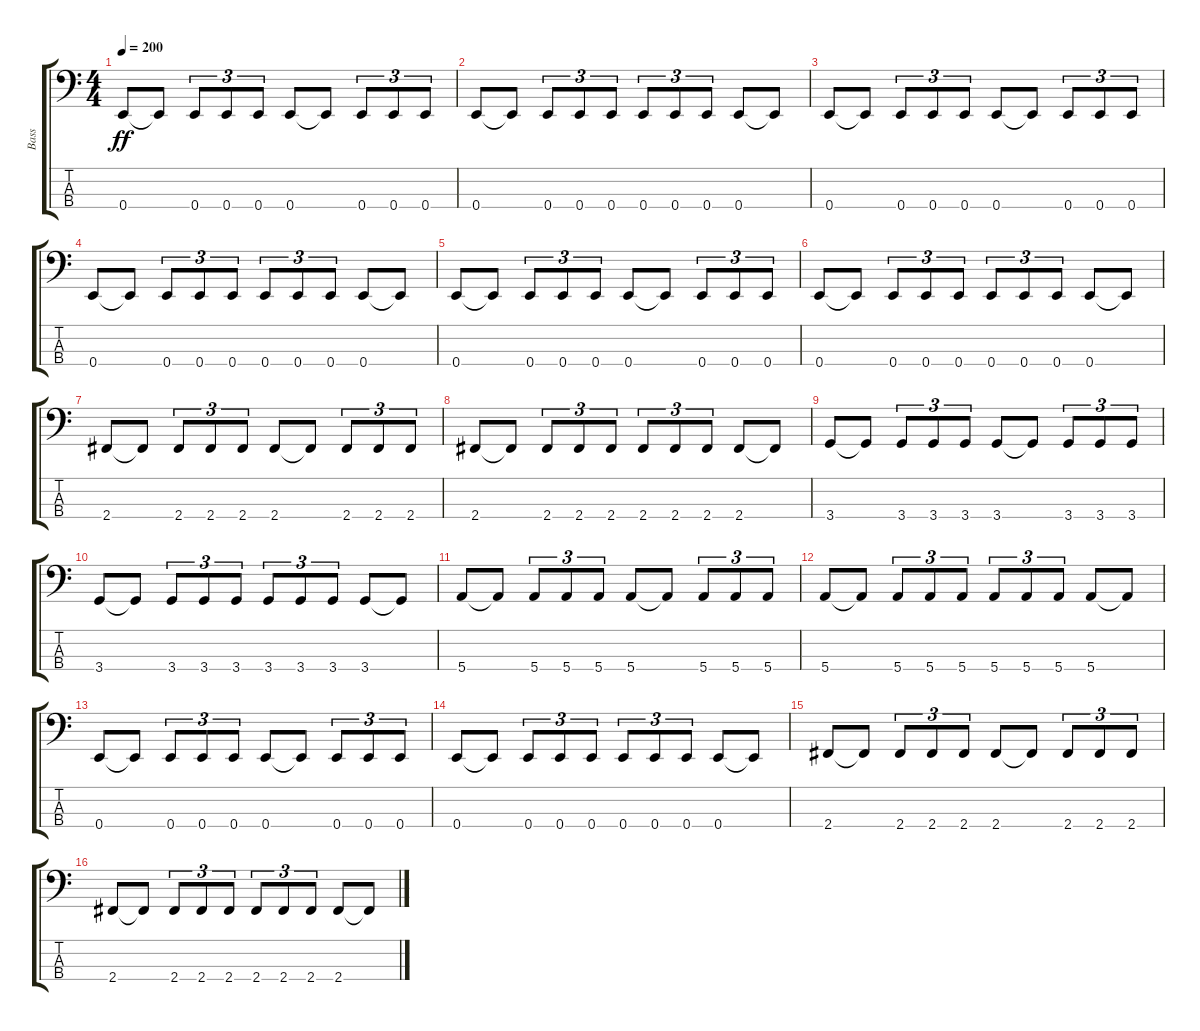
\track ("Bass" "Bass") {instrument electricbassfinger}
\staff {score tabs}
\tuning (G2 D2 A1 E1) {hide}
\ts (4 4)
\tempo 200
\clef f4
\ks c
0.4.8{dy ff} 0.4{t}.8 0.4.8{tu (3 2)} 0.4.8{tu (3 2)} 0.4.8{tu (3 2)} 0.4.8 0.4{t}.8 0.4.8{tu (3 2)} 0.4.8{tu (3 2)} 0.4.8{tu (3 2)} |
0.4.8 0.4{t}.8 0.4.8{tu (3 2)} 0.4.8{tu (3 2)} 0.4.8{tu (3 2)} 0.4.8{tu (3 2)} 0.4.8{tu (3 2)} 0.4.8{tu (3 2)} 0.4.8 0.4{t}.8 |
0.4.8 0.4{t}.8 0.4.8{tu (3 2)} 0.4.8{tu (3 2)} 0.4.8{tu (3 2)} 0.4.8 0.4{t}.8 0.4.8{tu (3 2)} 0.4.8{tu (3 2)} 0.4.8{tu (3 2)} |
0.4.8 0.4{t}.8 0.4.8{tu (3 2)} 0.4.8{tu (3 2)} 0.4.8{tu (3 2)} 0.4.8{tu (3 2)} 0.4.8{tu (3 2)} 0.4.8{tu (3 2)} 0.4.8 0.4{t}.8 |
0.4.8 0.4{t}.8 0.4.8{tu (3 2)} 0.4.8{tu (3 2)} 0.4.8{tu (3 2)} 0.4.8 0.4{t}.8 0.4.8{tu (3 2)} 0.4.8{tu (3 2)} 0.4.8{tu (3 2)} |
0.4.8 0.4{t}.8 0.4.8{tu (3 2)} 0.4.8{tu (3 2)} 0.4.8{tu (3 2)} 0.4.8{tu (3 2)} 0.4.8{tu (3 2)} 0.4.8{tu (3 2)} 0.4.8 0.4{t}.8 |
2.4.8 2.4{t}.8 2.4.8{tu (3 2)} 2.4.8{tu (3 2)} 2.4.8{tu (3 2)} 2.4.8 2.4{t}.8 2.4.8{tu (3 2)} 2.4.8{tu (3 2)} 2.4.8{tu (3 2)} |
2.4.8 2.4{t}.8 2.4.8{tu (3 2)} 2.4.8{tu (3 2)} 2.4.8{tu (3 2)} 2.4.8{tu (3 2)} 2.4.8{tu (3 2)} 2.4.8{tu (3 2)} 2.4.8 2.4{t}.8 |
3.4.8 3.4{t}.8 3.4.8{tu (3 2)} 3.4.8{tu (3 2)} 3.4.8{tu (3 2)} 3.4.8 3.4{t}.8 3.4.8{tu (3 2)} 3.4.8{tu (3 2)} 3.4.8{tu (3 2)} |
3.4.8 3.4{t}.8 3.4.8{tu (3 2)} 3.4.8{tu (3 2)} 3.4.8{tu (3 2)} 3.4.8{tu (3 2)} 3.4.8{tu (3 2)} 3.4.8{tu (3 2)} 3.4.8 3.4{t}.8 |
5.4.8 5.4{t}.8 5.4.8{tu (3 2)} 5.4.8{tu (3 2)} 5.4.8{tu (3 2)} 5.4.8 5.4{t}.8 5.4.8{tu (3 2)} 5.4.8{tu (3 2)} 5.4.8{tu (3 2)} |
5.4.8 5.4{t}.8 5.4.8{tu (3 2)} 5.4.8{tu (3 2)} 5.4.8{tu (3 2)} 5.4.8{tu (3 2)} 5.4.8{tu (3 2)} 5.4.8{tu (3 2)} 5.4.8 5.4{t}.8 |
0.4.8 0.4{t}.8 0.4.8{tu (3 2)} 0.4.8{tu (3 2)} 0.4.8{tu (3 2)} 0.4.8 0.4{t}.8 0.4.8{tu (3 2)} 0.4.8{tu (3 2)} 0.4.8{tu (3 2)} |
0.4.8 0.4{t}.8 0.4.8{tu (3 2)} 0.4.8{tu (3 2)} 0.4.8{tu (3 2)} 0.4.8{tu (3 2)} 0.4.8{tu (3 2)} 0.4.8{tu (3 2)} 0.4.8 0.4{t}.8 |
2.4.8 2.4{t}.8 2.4.8{tu (3 2)} 2.4.8{tu (3 2)} 2.4.8{tu (3 2)} 2.4.8 2.4{t}.8 2.4.8{tu (3 2)} 2.4.8{tu (3 2)} 2.4.8{tu (3 2)} |
2.4.8 2.4{t}.8 2.4.8{tu (3 2)} 2.4.8{tu (3 2)} 2.4.8{tu (3 2)} 2.4.8{tu (3 2)} 2.4.8{tu (3 2)} 2.4.8{tu (3 2)} 2.4.8 2.4{t}.8
